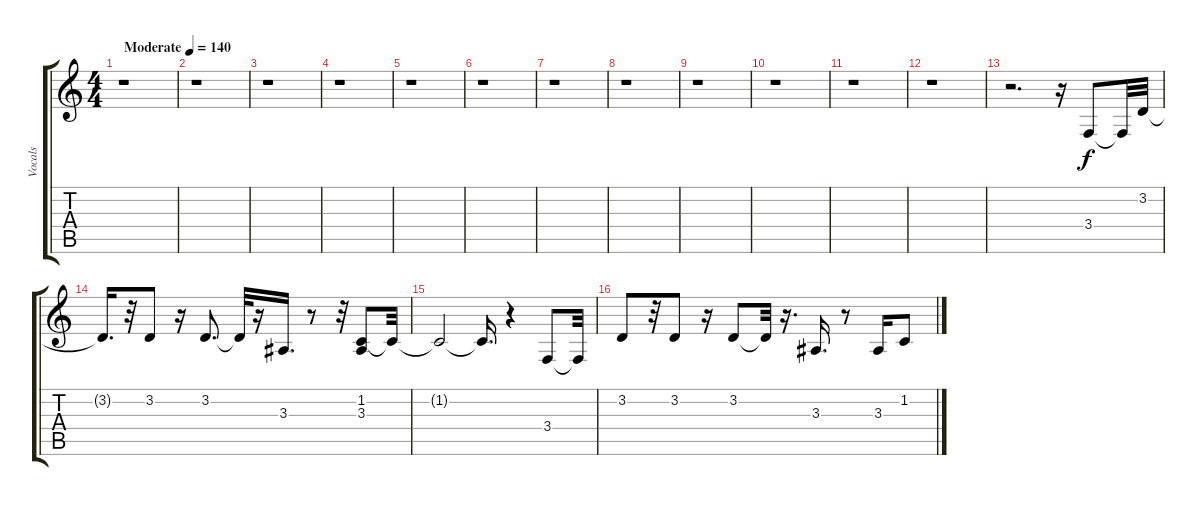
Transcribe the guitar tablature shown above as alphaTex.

\track ("Vocals" "Vocals") {instrument tenorsax}
\staff {score tabs}
\tuning (E4 B3 G3 D3 A2 E2) {hide}
\ts (4 4)
\tempo (140 "Moderate")
\clef g2
\ks c
r.1{dy f instrument tenorsax} |
r.1 |
r.1 |
r.1 |
r.1 |
r.1 |
r.1 |
r.1 |
r.1 |
r.1 |
r.1 |
r.1 |
r.2{d} r.16 3.4.8 3.4{t}.32 3.2.32 |
3.2{t}.16{d} r.32 3.2.8 r.16 3.2.8{d} 3.2{t}.32 r.16 3.3.16{d} r.8 r.32 (1.2 3.3).8 1.2{t}.32 |
1.2{t}.2 1.2{t}.16{d} r.4 3.4.8 3.4{t}.32 |
3.2.8 r.32 3.2.8 r.16 3.2.8 3.2{t}.32 r.16{d} 3.3.16{d} r.8 3.3.16 1.2.8
